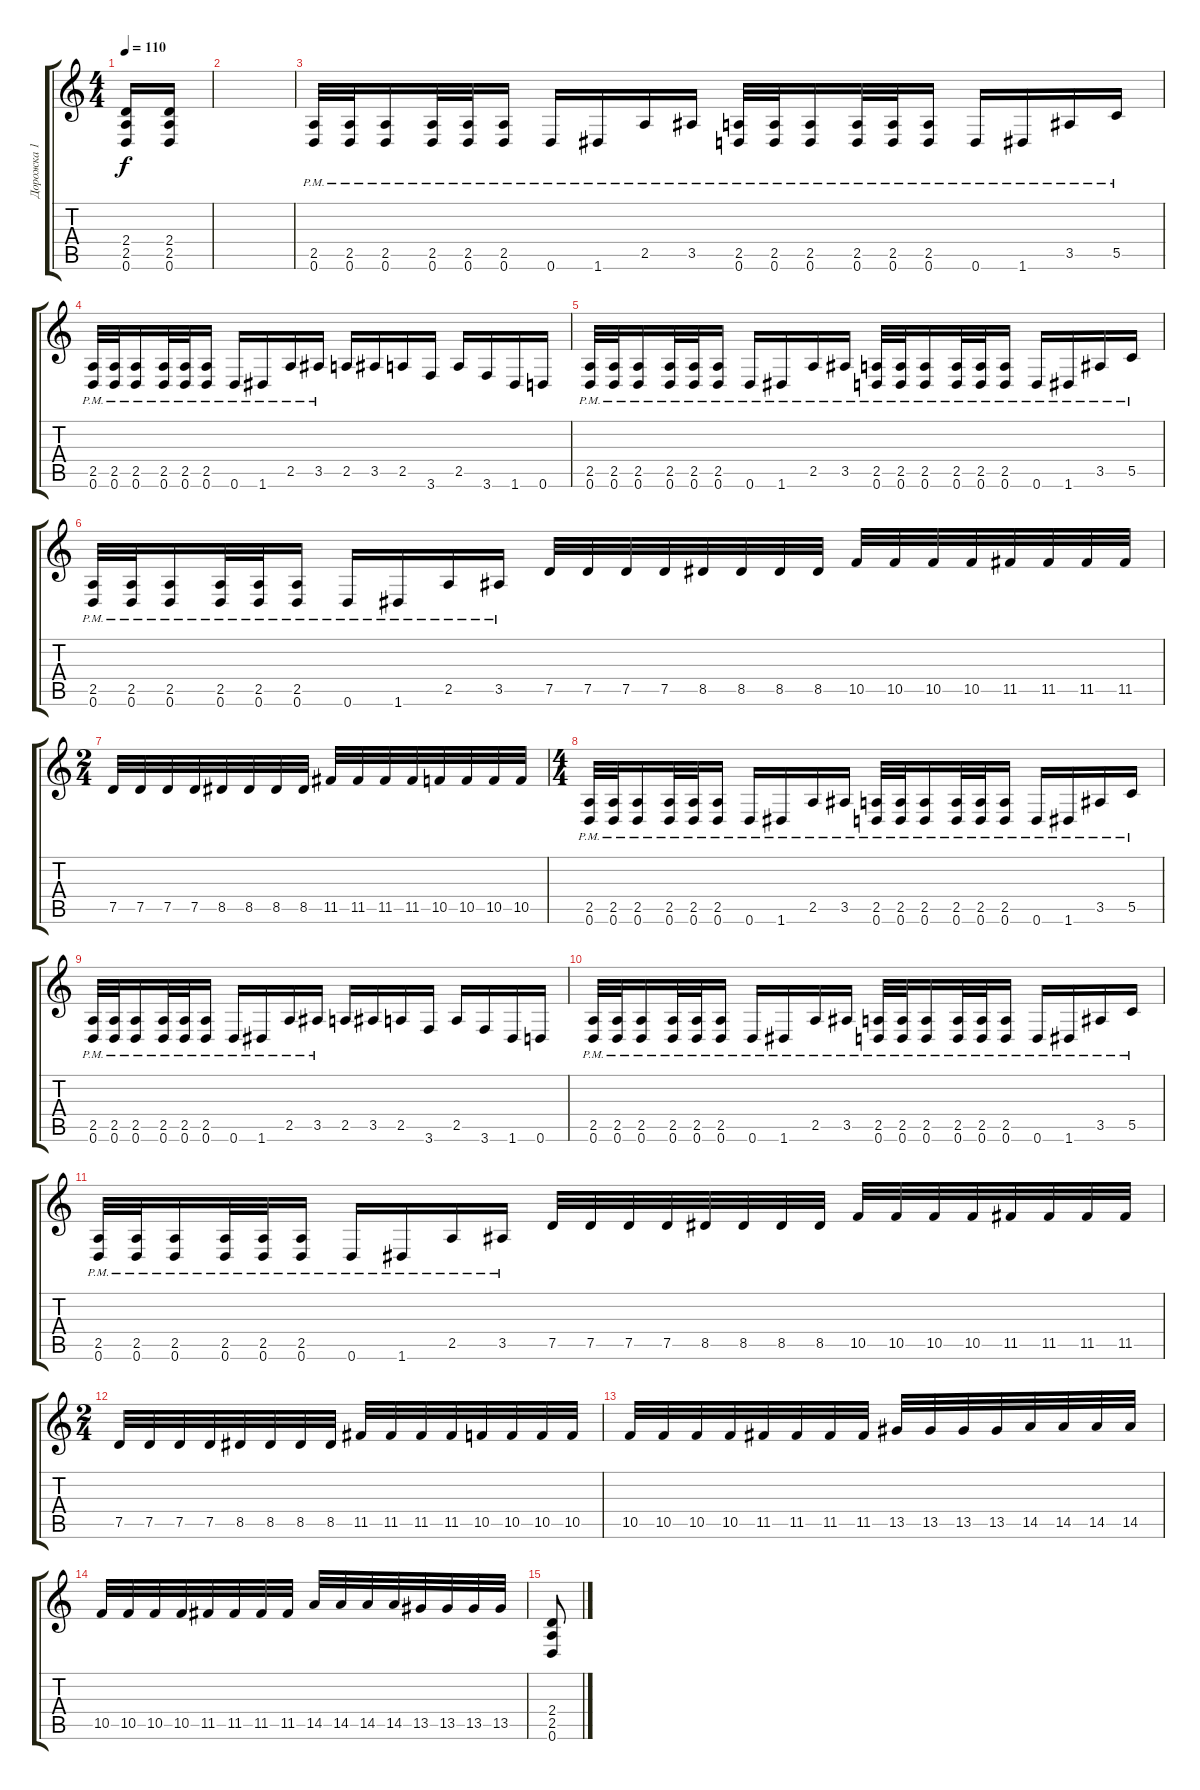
\track ("Дорожка 1" "Дорожка 1") {instrument distortionguitar}
\staff {score tabs}
\tuning (D4 A3 F3 C3 G2 D2) {hide}
\ts (4 4)
\tempo 110
\clef g2
\ks c
(2.4 2.5 0.6).16{dy f} (2.4 2.5 0.6).16 |
|
(2.5{pm} 0.6{pm}).32 (2.5{pm} 0.6{pm}).32 (2.5{pm} 0.6{pm}).16 (2.5{pm} 0.6{pm}).32 (2.5{pm} 0.6{pm}).32 (2.5{pm} 0.6{pm}).16 0.6{pm}.16 1.6{pm}.16 2.5{pm}.16 3.5{pm}.16 (2.5{pm} 0.6{pm}).32 (2.5{pm} 0.6{pm}).32 (2.5{pm} 0.6{pm}).16 (2.5{pm} 0.6{pm}).32 (2.5{pm} 0.6{pm}).32 (2.5{pm} 0.6{pm}).16 0.6{pm}.16 1.6{pm}.16 3.5{pm}.16 5.5{pm}.16 |
(2.5{pm} 0.6{pm}).32 (2.5{pm} 0.6{pm}).32 (2.5{pm} 0.6{pm}).16 (2.5{pm} 0.6{pm}).32 (2.5{pm} 0.6{pm}).32 (2.5{pm} 0.6{pm}).16 0.6{pm}.16 1.6{pm}.16 2.5{pm}.16 3.5{pm}.16 2.5.16 3.5.16 2.5.16 3.6.16 2.5.16 3.6.16 1.6.16 0.6.16 |
(2.5{pm} 0.6{pm}).32 (2.5{pm} 0.6{pm}).32 (2.5{pm} 0.6{pm}).16 (2.5{pm} 0.6{pm}).32 (2.5{pm} 0.6{pm}).32 (2.5{pm} 0.6{pm}).16 0.6{pm}.16 1.6{pm}.16 2.5{pm}.16 3.5{pm}.16 (2.5{pm} 0.6{pm}).32 (2.5{pm} 0.6{pm}).32 (2.5{pm} 0.6{pm}).16 (2.5{pm} 0.6{pm}).32 (2.5{pm} 0.6{pm}).32 (2.5{pm} 0.6{pm}).16 0.6{pm}.16 1.6{pm}.16 3.5{pm}.16 5.5{pm}.16 |
(2.5{pm} 0.6{pm}).32 (2.5{pm} 0.6{pm}).32 (2.5{pm} 0.6{pm}).16 (2.5{pm} 0.6{pm}).32 (2.5{pm} 0.6{pm}).32 (2.5{pm} 0.6{pm}).16 0.6{pm}.16 1.6{pm}.16 2.5{pm}.16 3.5{pm}.16 7.5.32 7.5.32 7.5.32 7.5.32 8.5.32 8.5.32 8.5.32 8.5.32 10.5.32 10.5.32 10.5.32 10.5.32 11.5.32 11.5.32 11.5.32 11.5.32 |
\ts (2 4)
7.5.32 7.5.32 7.5.32 7.5.32 8.5.32 8.5.32 8.5.32 8.5.32 11.5.32 11.5.32 11.5.32 11.5.32 10.5.32 10.5.32 10.5.32 10.5.32 |
\ts (4 4)
(2.5{pm} 0.6{pm}).32 (2.5{pm} 0.6{pm}).32 (2.5{pm} 0.6{pm}).16 (2.5{pm} 0.6{pm}).32 (2.5{pm} 0.6{pm}).32 (2.5{pm} 0.6{pm}).16 0.6{pm}.16 1.6{pm}.16 2.5{pm}.16 3.5{pm}.16 (2.5{pm} 0.6{pm}).32 (2.5{pm} 0.6{pm}).32 (2.5{pm} 0.6{pm}).16 (2.5{pm} 0.6{pm}).32 (2.5{pm} 0.6{pm}).32 (2.5{pm} 0.6{pm}).16 0.6{pm}.16 1.6{pm}.16 3.5{pm}.16 5.5{pm}.16 |
(2.5{pm} 0.6{pm}).32 (2.5{pm} 0.6{pm}).32 (2.5{pm} 0.6{pm}).16 (2.5{pm} 0.6{pm}).32 (2.5{pm} 0.6{pm}).32 (2.5{pm} 0.6{pm}).16 0.6{pm}.16 1.6{pm}.16 2.5{pm}.16 3.5{pm}.16 2.5.16 3.5.16 2.5.16 3.6.16 2.5.16 3.6.16 1.6.16 0.6.16 |
(2.5{pm} 0.6{pm}).32 (2.5{pm} 0.6{pm}).32 (2.5{pm} 0.6{pm}).16 (2.5{pm} 0.6{pm}).32 (2.5{pm} 0.6{pm}).32 (2.5{pm} 0.6{pm}).16 0.6{pm}.16 1.6{pm}.16 2.5{pm}.16 3.5{pm}.16 (2.5{pm} 0.6{pm}).32 (2.5{pm} 0.6{pm}).32 (2.5{pm} 0.6{pm}).16 (2.5{pm} 0.6{pm}).32 (2.5{pm} 0.6{pm}).32 (2.5{pm} 0.6{pm}).16 0.6{pm}.16 1.6{pm}.16 3.5{pm}.16 5.5{pm}.16 |
(2.5{pm} 0.6{pm}).32 (2.5{pm} 0.6{pm}).32 (2.5{pm} 0.6{pm}).16 (2.5{pm} 0.6{pm}).32 (2.5{pm} 0.6{pm}).32 (2.5{pm} 0.6{pm}).16 0.6{pm}.16 1.6{pm}.16 2.5{pm}.16 3.5{pm}.16 7.5.32 7.5.32 7.5.32 7.5.32 8.5.32 8.5.32 8.5.32 8.5.32 10.5.32 10.5.32 10.5.32 10.5.32 11.5.32 11.5.32 11.5.32 11.5.32 |
\ts (2 4)
7.5.32 7.5.32 7.5.32 7.5.32 8.5.32 8.5.32 8.5.32 8.5.32 11.5.32 11.5.32 11.5.32 11.5.32 10.5.32 10.5.32 10.5.32 10.5.32 |
10.5.32 10.5.32 10.5.32 10.5.32 11.5.32 11.5.32 11.5.32 11.5.32 13.5.32 13.5.32 13.5.32 13.5.32 14.5.32 14.5.32 14.5.32 14.5.32 |
10.5.32 10.5.32 10.5.32 10.5.32 11.5.32 11.5.32 11.5.32 11.5.32 14.5.32 14.5.32 14.5.32 14.5.32 13.5.32 13.5.32 13.5.32 13.5.32 |
(2.4 2.5 0.6).8
